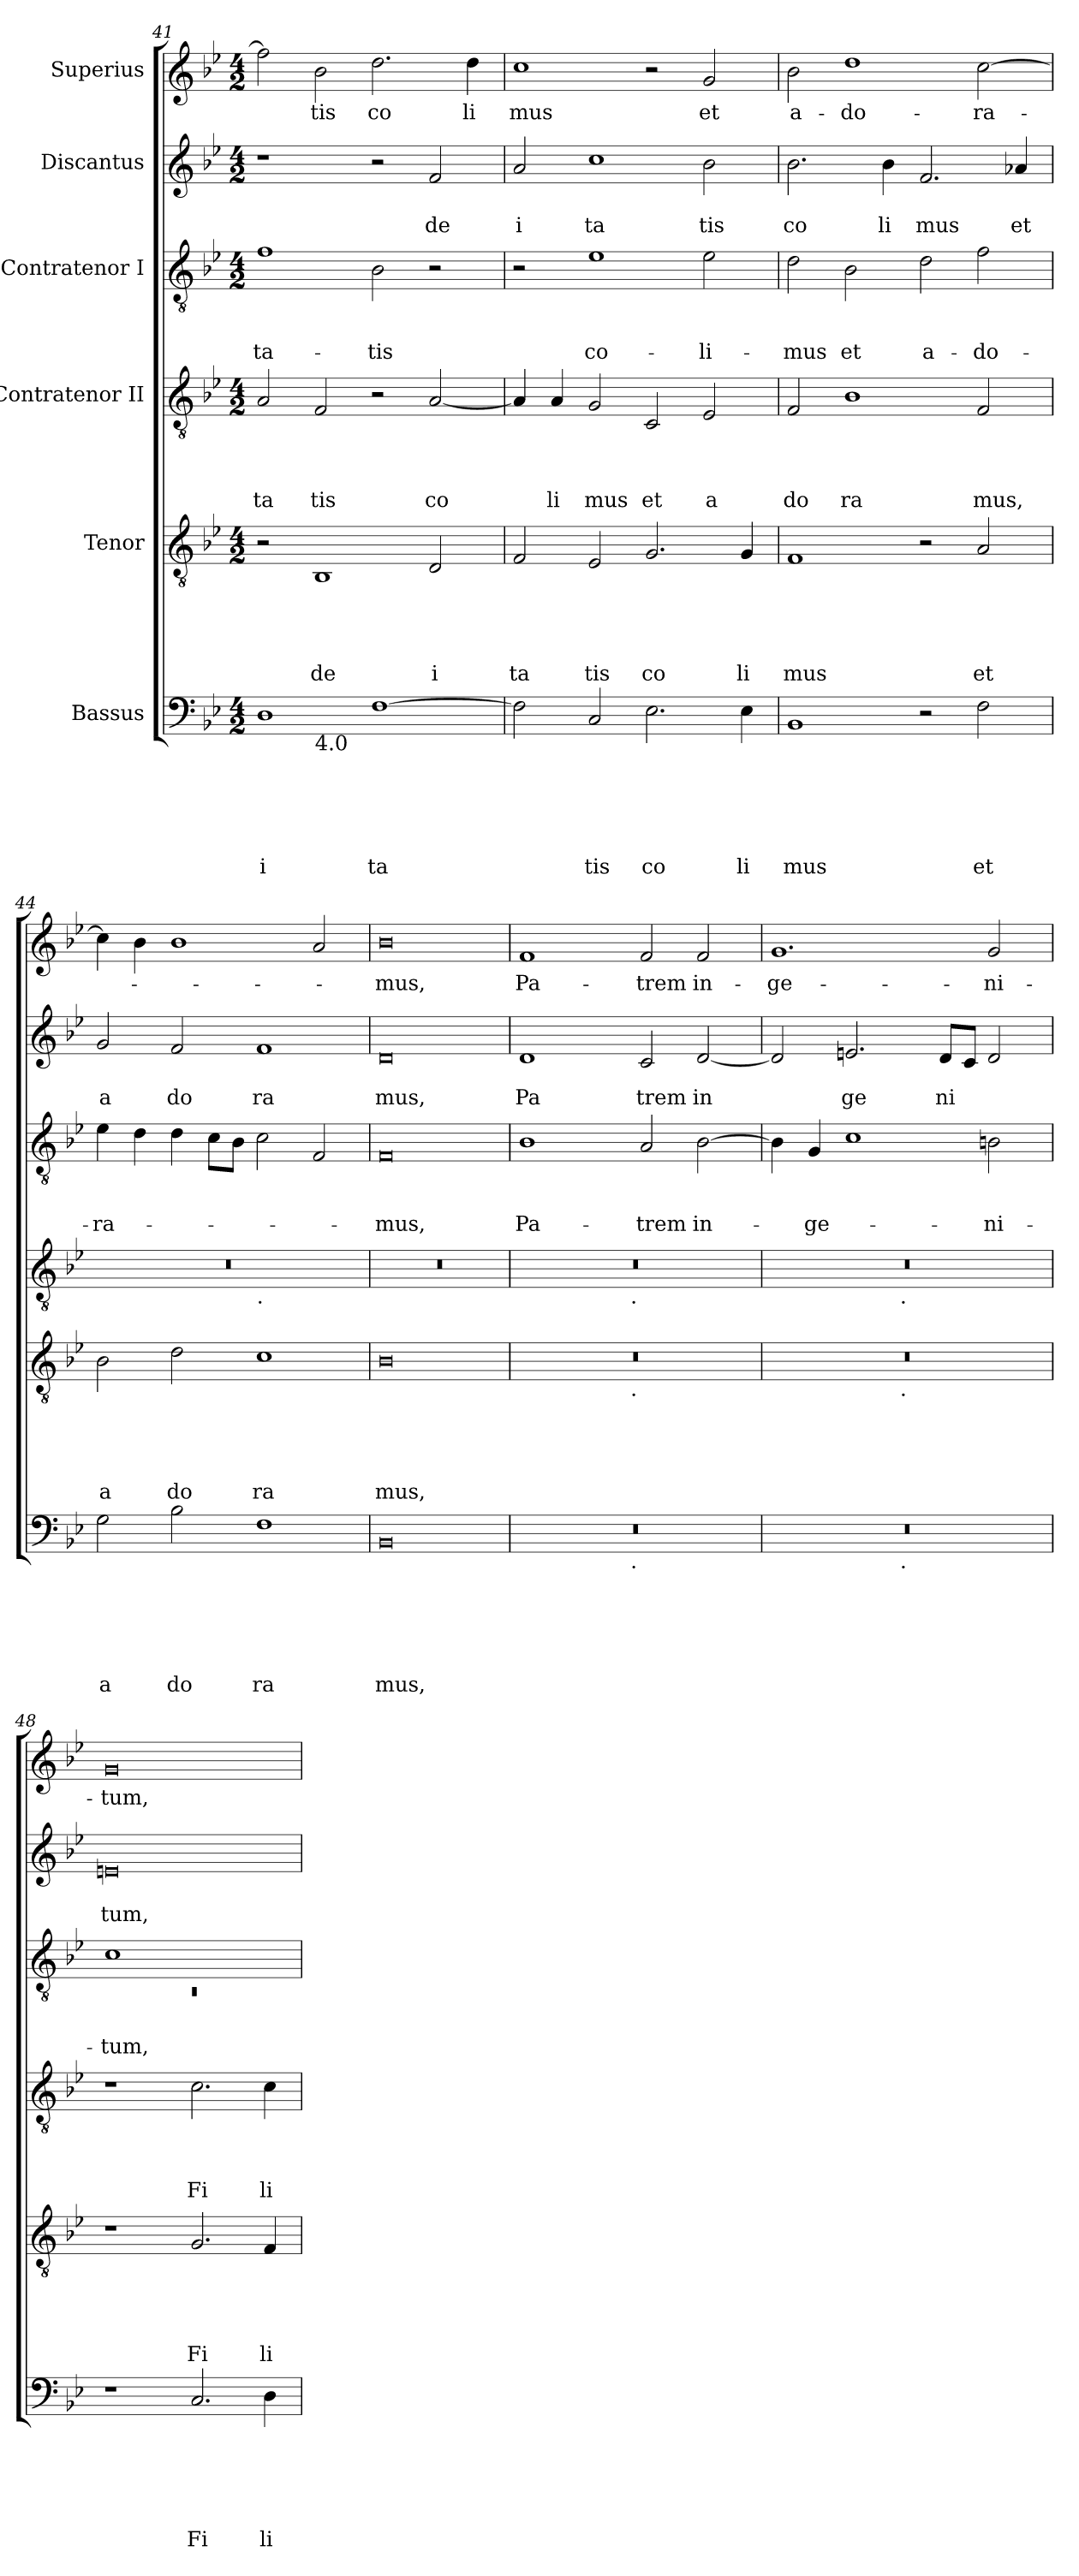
**kern	**text	**text	**text	**text	**text	**text	**kern	**text	**text	**text	**text	**text	**kern	**text	**text	**text	**text	**kern	**text	**text	**text	**kern	**text	**text	**kern	**text
*part6	*part6	*part6	*part6	*part6	*part6	*part6	*part5	*part5	*part5	*part5	*part5	*part5	*part4	*part4	*part4	*part4	*part4	*part3	*part3	*part3	*part3	*part2	*part2	*part2	*part1	*part1
*staff6	*staff6	*staff6	*staff6	*staff6	*staff6	*staff6	*staff5	*staff5	*staff5	*staff5	*staff5	*staff5	*staff4	*staff4	*staff4	*staff4	*staff4	*staff3	*staff3	*staff3	*staff3	*staff2	*staff2	*staff2	*staff1	*staff1
*I"Bassus	*	*	*	*	*	*	*I"Tenor	*	*	*	*	*	*I"Contratenor II	*	*	*	*	*I"Contratenor I	*	*	*	*I"Discantus	*	*	*I"Superius	*
*clefF4	*	*	*	*	*	*	*clefGv2	*	*	*	*	*	*clefGv2	*	*	*	*	*clefGv2	*	*	*	*clefG2	*	*	*clefG2	*
*k[b-e-]	*	*	*	*	*	*	*k[b-e-]	*	*	*	*	*	*k[b-e-]	*	*	*	*	*k[b-e-]	*	*	*	*k[b-e-]	*	*	*k[b-e-]	*
*B-:	*	*	*	*	*	*	*B-:	*	*	*	*	*	*B-:	*	*	*	*	*B-:	*	*	*	*B-:	*	*	*B-:	*
*M4/2	*	*	*	*	*	*	*M4/2	*	*	*	*	*	*M4/2	*	*	*	*	*M4/2	*	*	*	*M4/2	*	*	*M4/2	*
=41	=41	=41	=41	=41	=41	=41	=41	=41	=41	=41	=41	=41	=41	=41	=41	=41	=41	=41	=41	=41	=41	=41	=41	=41	=41	=41
!	!	!	!	!	!	!LO:LY:b	!	!	!	!	!	!	!	!	!	!	!LO:LY:b	!	!	!	!LO:LY:b	!	!	!	!	!
*^	*	*	*	*	*	*	*	*	*	*	*	*	*	*	*	*	*	*	*	*	*	*	*	*	*	*
1D	2ryy	.	.	.	.	.	i	2r	.	.	.	.	.	2A/	.	.	.	ta	1f	.	.	-ta-	1r	.	.	2ff\]	.
!	!LO:TX:b:t=4.0	!	!	!	!	!	!	!	!	!	!	!	!	!	!	!	!	!	!	!	!	!	!	!	!	!	!
!	!	!	!	!	!	!	!	!	!	!	!	!	!LO:LY:b	!	!	!	!	!LO:LY:b	!	!	!	!	!	!	!	!	!LO:LY:b
.	1.ryy	.	.	.	.	.	.	1BB-	.	.	.	.	de	2F/	.	.	.	tis	.	.	.	.	.	.	.	2b-\	tis
!	!	!	!	!	!	!	!LO:LY:b	!	!	!	!	!	!	!	!	!	!	!	!	!	!	!LO:LY:b	!	!	!	!	!LO:LY:b
[>1F	.	.	.	.	.	.	ta	.	.	.	.	.	.	2r	.	.	.	.	2B-\	.	.	-tis	2r	.	.	2.dd\	co
!	!	!	!	!	!	!	!	!	!	!	!	!	!LO:LY:b	!	!	!	!	!LO:LY:b	!	!	!	!	!	!	!LO:LY:b	!	!
.	.	.	.	.	.	.	.	2D/	.	.	.	.	i	[<2A/	.	.	.	co	2r	.	.	.	2f/	.	de	.	.
!	!	!	!	!	!	!	!	!	!	!	!	!	!	!	!	!	!	!	!	!	!	!	!	!	!	!	!LO:LY:b
.	.	.	.	.	.	.	.	.	.	.	.	.	.	.	.	.	.	.	.	.	.	.	.	.	.	4dd\	li
=42	=42	=42	=42	=42	=42	=42	=42	=42	=42	=42	=42	=42	=42	=42	=42	=42	=42	=42	=42	=42	=42	=42	=42	=42	=42	=42	=42
!	!	!	!	!	!	!	!	!	!	!	!	!	!LO:LY:b	!	!	!	!	!	!	!	!	!	!	!	!LO:LY:b	!	!LO:LY:b
*v	*v	*	*	*	*	*	*	*	*	*	*	*	*	*	*	*	*	*	*	*	*	*	*	*	*	*	*
2F\]	.	.	.	.	.	.	2F/	.	.	.	.	ta	4A/]	.	.	.	.	2r	.	.	.	2a/	.	i	1cc	mus
!	!	!	!	!	!	!	!	!	!	!	!	!	!	!	!	!	!LO:LY:b	!	!	!	!	!	!	!	!	!
.	.	.	.	.	.	.	.	.	.	.	.	.	4A/	.	.	.	li	.	.	.	.	.	.	.	.	.
!	!	!	!	!	!	!LO:LY:b	!	!	!	!	!	!LO:LY:b	!	!	!	!	!LO:LY:b	!	!	!	!LO:LY:b	!	!	!LO:LY:b	!	!
2C/	.	.	.	.	.	tis	2E-/	.	.	.	.	tis	2G/	.	.	.	mus	1e-	.	.	co-	1cc	.	ta	.	.
!	!	!	!	!	!	!LO:LY:b	!	!	!	!	!	!LO:LY:b	!	!	!	!	!LO:LY:b	!	!	!	!	!	!	!	!	!
2.E-\	.	.	.	.	.	co	2.G/	.	.	.	.	co	2C/	.	.	.	et	.	.	.	.	.	.	.	2r	.
!	!	!	!	!	!	!	!	!	!	!	!	!	!	!	!	!	!LO:LY:b	!	!	!	!LO:LY:b	!	!	!LO:LY:b	!	!LO:LY:b
.	.	.	.	.	.	.	.	.	.	.	.	.	2E-/	.	.	.	a	2e-\	.	.	-li-	2b-\	.	tis	2g/	et
!	!	!	!	!	!	!LO:LY:b	!	!	!	!	!	!LO:LY:b	!	!	!	!	!	!	!	!	!	!	!	!	!	!
4E-\	.	.	.	.	.	li	4G/	.	.	.	.	li	.	.	.	.	.	.	.	.	.	.	.	.	.	.
!!LO:PB:g=z
=43	=43	=43	=43	=43	=43	=43	=43	=43	=43	=43	=43	=43	=43	=43	=43	=43	=43	=43	=43	=43	=43	=43	=43	=43	=43	=43
!	!	!	!	!	!	!LO:LY:b	!	!	!	!	!	!LO:LY:b	!	!	!	!	!LO:LY:b	!	!	!	!LO:LY:b	!	!	!LO:LY:b	!	!LO:LY:b
1BB-	.	.	.	.	.	mus	1F	.	.	.	.	mus	2F/	.	.	.	do	2d\	.	.	-mus	2.b-\	.	co	2b-\	a-
!	!	!	!	!	!	!	!	!	!	!	!	!	!	!	!	!	!LO:LY:b	!	!	!	!LO:LY:b	!	!	!	!	!LO:LY:b
.	.	.	.	.	.	.	.	.	.	.	.	.	1B-	.	.	.	ra	2B-\	.	.	et	.	.	.	1dd	-do-
!	!	!	!	!	!	!	!	!	!	!	!	!	!	!	!	!	!	!	!	!	!	!	!	!LO:LY:b	!	!
.	.	.	.	.	.	.	.	.	.	.	.	.	.	.	.	.	.	.	.	.	.	4b-\	.	li	.	.
!	!	!	!	!	!	!	!	!	!	!	!	!	!	!	!	!	!	!	!	!	!LO:LY:b	!	!	!LO:LY:b	!	!
2r	.	.	.	.	.	.	2r	.	.	.	.	.	.	.	.	.	.	2d\	.	.	a-	2.f/	.	mus	.	.
!	!	!	!	!	!	!LO:LY:b	!	!	!	!	!	!LO:LY:b	!	!	!	!	!LO:LY:b	!	!	!	!LO:LY:b	!	!	!	!	!LO:LY:b
2F\	.	.	.	.	.	et	2A/	.	.	.	.	et	2F/	.	.	.	mus,	2f\	.	.	-do-	.	.	.	[>2cc\	-ra-
!	!	!	!	!	!	!	!	!	!	!	!	!	!	!	!	!	!	!	!	!	!	!	!	!LO:LY:b	!	!
.	.	.	.	.	.	.	.	.	.	.	.	.	.	.	.	.	.	.	.	.	.	4a-X/	.	et	.	.
=44	=44	=44	=44	=44	=44	=44	=44	=44	=44	=44	=44	=44	=44	=44	=44	=44	=44	=44	=44	=44	=44	=44	=44	=44	=44	=44
!	!	!	!	!	!	!LO:LY:b	!	!	!	!	!	!LO:LY:b	!	!	!	!	!	!	!	!	!LO:LY:b	!	!	!LO:LY:b	!	!
*	*	*	*	*	*	*	*	*	*	*	*	*	*^	*	*	*	*	*	*	*	*	*	*	*	*	*
2G\	.	.	.	.	.	a	2B-\	.	.	.	.	a	0r	1ryy	.	.	.	.	4e-\	.	.	-ra-	2g/	.	a	4cc\]	.
.	.	.	.	.	.	.	.	.	.	.	.	.	.	.	.	.	.	.	4d\	.	.	.	.	.	.	4b-\	.
!	!	!	!	!	!	!LO:LY:b	!	!	!	!	!	!LO:LY:b	!	!	!	!	!	!	!	!	!	!	!	!	!LO:LY:b	!	!
2B-\	.	.	.	.	.	do	2d\	.	.	.	.	do	.	.	.	.	.	.	4d\	.	.	.	2f/	.	do	1b-	.
.	.	.	.	.	.	.	.	.	.	.	.	.	.	.	.	.	.	.	8c\L	.	.	.	.	.	.	.	.
.	.	.	.	.	.	.	.	.	.	.	.	.	.	.	.	.	.	.	8B-\J	.	.	.	.	.	.	.	.
!	!	!	!	!	!	!	!	!	!	!	!	!	!	!LO:TX:b:t=.	!	!	!	!	!	!	!	!	!	!	!	!	!
!	!	!	!	!	!	!LO:LY:b	!	!	!	!	!	!LO:LY:b	!	!	!	!	!	!	!	!	!	!	!	!	!LO:LY:b	!	!
1F	.	.	.	.	.	ra	1c	.	.	.	.	ra	.	1ryy	.	.	.	.	2c\	.	.	.	1f	.	ra	.	.
.	.	.	.	.	.	.	.	.	.	.	.	.	.	.	.	.	.	.	2F/	.	.	.	.	.	.	2a/	.
=45	=45	=45	=45	=45	=45	=45	=45	=45	=45	=45	=45	=45	=45	=45	=45	=45	=45	=45	=45	=45	=45	=45	=45	=45	=45	=45	=45
!	!	!	!	!	!	!LO:LY:b	!	!	!	!	!	!LO:LY:b	!	!	!	!	!	!	!	!	!	!LO:LY:b	!	!	!LO:LY:b	!	!LO:LY:b
*	*	*	*	*	*	*	*	*	*	*	*	*	*v	*v	*	*	*	*	*	*	*	*	*	*	*	*	*
0BB-	.	.	.	.	.	mus,	0B-	.	.	.	.	mus,	0r	.	.	.	.	0F	.	.	-mus,	0d	.	mus,	0b-	-mus,
=46	=46	=46	=46	=46	=46	=46	=46	=46	=46	=46	=46	=46	=46	=46	=46	=46	=46	=46	=46	=46	=46	=46	=46	=46	=46	=46
!	!	!	!	!	!	!	!	!	!	!	!	!	!	!	!	!	!	!	!	!	!LO:LY:b	!	!	!LO:LY:b	!	!LO:LY:b
*^	*	*	*	*	*	*	*^	*	*	*	*	*	*^	*	*	*	*	*	*	*	*	*	*	*	*	*
0r	2ryy	.	.	.	.	.	.	0r	2ryy	.	.	.	.	.	0r	2ryy	.	.	.	.	1B-	.	.	Pa-	1d	.	Pa	1f	Pa-
.	4...ryy	.	.	.	.	.	.	.	4...ryy	.	.	.	.	.	.	4...ryy	.	.	.	.	.	.	.	.	.	.	.	.	.
!	!	!	!	!	!	!	!	!	!	!	!	!	!	!	!	!LO:TX:b:t=.	!	!	!	!	!	!	!	!	!	!	!	!	!
!	!	!	!	!	!	!	!	!	!LO:TX:b:t=.	!	!	!	!	!	!	!	!	!	!	!	!	!	!	!	!	!	!	!	!
!	!LO:TX:b:t=.	!	!	!	!	!	!	!	!	!	!	!	!	!	!	!	!	!	!	!	!	!	!	!	!	!	!	!	!
.	1ryy	.	.	.	.	.	.	.	1ryy	.	.	.	.	.	.	1ryy	.	.	.	.	.	.	.	.	.	.	.	.	.
!	!	!	!	!	!	!	!	!	!	!	!	!	!	!	!	!	!	!	!	!	!	!	!	!LO:LY:b	!	!	!LO:LY:b	!	!LO:LY:b
.	.	.	.	.	.	.	.	.	.	.	.	.	.	.	.	.	.	.	.	.	2A/	.	.	-trem	2c/	.	trem	2f/	-trem
!	!	!	!	!	!	!	!	!	!	!	!	!	!	!	!	!	!	!	!	!	!	!	!	!LO:LY:b	!	!	!LO:LY:b	!	!LO:LY:b
.	.	.	.	.	.	.	.	.	.	.	.	.	.	.	.	.	.	.	.	.	[>2B-\	.	.	in-	[<2d/	.	in	2f/	in-
.	32ryy	.	.	.	.	.	.	.	32ryy	.	.	.	.	.	.	32ryy	.	.	.	.	.	.	.	.	.	.	.	.	.
=47	=47	=47	=47	=47	=47	=47	=47	=47	=47	=47	=47	=47	=47	=47	=47	=47	=47	=47	=47	=47	=47	=47	=47	=47	=47	=47	=47	=47	=47
!	!	!	!	!	!	!	!	!	!	!	!	!	!	!	!	!	!	!	!	!	!	!	!	!	!	!	!	!	!LO:LY:b
0r	2ryy	.	.	.	.	.	.	0r	2ryy	.	.	.	.	.	0r	2ryy	.	.	.	.	4B-\]	.	.	.	2d/]	.	.	1.g	-ge-
!	!	!	!	!	!	!	!	!	!	!	!	!	!	!	!	!	!	!	!	!	!	!	!	!LO:LY:b	!	!	!	!	!
.	.	.	.	.	.	.	.	.	.	.	.	.	.	.	.	.	.	.	.	.	4G/	.	.	-ge-	.	.	.	.	.
!	!	!	!	!	!	!	!	!	!	!	!	!	!	!	!	!	!	!	!	!	!	!	!	!	!	!	!LO:LY:b	!	!
.	4...ryy	.	.	.	.	.	.	.	4...ryy	.	.	.	.	.	.	4...ryy	.	.	.	.	1c	.	.	.	2.en/	.	ge	.	.
!	!	!	!	!	!	!	!	!	!	!	!	!	!	!	!	!LO:TX:b:t=.	!	!	!	!	!	!	!	!	!	!	!	!	!
!	!	!	!	!	!	!	!	!	!LO:TX:b:t=.	!	!	!	!	!	!	!	!	!	!	!	!	!	!	!	!	!	!	!	!
!	!LO:TX:b:t=.	!	!	!	!	!	!	!	!	!	!	!	!	!	!	!	!	!	!	!	!	!	!	!	!	!	!	!	!
.	1ryy	.	.	.	.	.	.	.	1ryy	.	.	.	.	.	.	1ryy	.	.	.	.	.	.	.	.	.	.	.	.	.
!	!	!	!	!	!	!	!	!	!	!	!	!	!	!	!	!	!	!	!	!	!	!	!	!	!	!	!LO:LY:b	!	!
.	.	.	.	.	.	.	.	.	.	.	.	.	.	.	.	.	.	.	.	.	.	.	.	.	8d/L	.	ni	.	.
.	.	.	.	.	.	.	.	.	.	.	.	.	.	.	.	.	.	.	.	.	.	.	.	.	8c/J	.	.	.	.
!	!	!	!	!	!	!	!	!	!	!	!	!	!	!	!	!	!	!	!	!	!	!	!	!LO:LY:b	!	!	!	!	!LO:LY:b
.	.	.	.	.	.	.	.	.	.	.	.	.	.	.	.	.	.	.	.	.	2Bn\	.	.	-ni-	2d/	.	.	2g/	-ni-
.	32ryy	.	.	.	.	.	.	.	32ryy	.	.	.	.	.	.	32ryy	.	.	.	.	.	.	.	.	.	.	.	.	.
=48	=48	=48	=48	=48	=48	=48	=48	=48	=48	=48	=48	=48	=48	=48	=48	=48	=48	=48	=48	=48	=48	=48	=48	=48	=48	=48	=48	=48	=48
*	*	*	*	*	*	*	*	*	*	*	*	*	*	*	*	*	*	*	*	*	*^	*	*	*	*	*	*	*	*
!	!	!	!	!	!	!	!	!	!	!	!	!	!	!	!	!	!	!	!	!	!	!LO:N:vis=1	!	!	!LO:LY:b	!	!	!LO:LY:b	!	!LO:LY:b
*v	*v	*	*	*	*	*	*	*	*	*	*	*	*	*	*v	*v	*	*	*	*	*	*	*	*	*	*	*	*	*	*
*	*	*	*	*	*	*	*v	*v	*	*	*	*	*	*	*	*	*	*	*	*	*	*	*	*	*	*	*	*
1r	.	.	.	.	.	.	1r	.	.	.	.	.	1r	.	.	.	.	1c	0rC	.	.	-tum,	0en	.	tum,	0g	-tum,
!	!	!	!	!	!	!LO:LY:b	!	!	!	!	!	!LO:LY:b	!	!	!	!	!LO:LY:b	!	!	!	!	!	!	!	!	!	!
2.C/	.	.	.	.	.	Fi	2.G/	.	.	.	.	Fi	2.c\	.	.	.	Fi	1ryy	.	.	.	.	.	.	.	.	.
!	!	!	!	!	!	!LO:LY:b	!	!	!	!	!	!LO:LY:b	!	!	!	!	!LO:LY:b	!	!	!	!	!	!	!	!	!	!
4D\	.	.	.	.	.	li	4F/	.	.	.	.	li	4c\	.	.	.	li	.	.	.	.	.	.	.	.	.	.
*	*	*	*	*	*	*	*	*	*	*	*	*	*	*	*	*	*	*v	*v	*	*	*	*	*	*	*	*
=	=	=	=	=	=	=	=	=	=	=	=	=	=	=	=	=	=	=	=	=	=	=	=	=	=	=
*-	*-	*-	*-	*-	*-	*-	*-	*-	*-	*-	*-	*-	*-	*-	*-	*-	*-	*-	*-	*-	*-	*-	*-	*-	*-	*-
